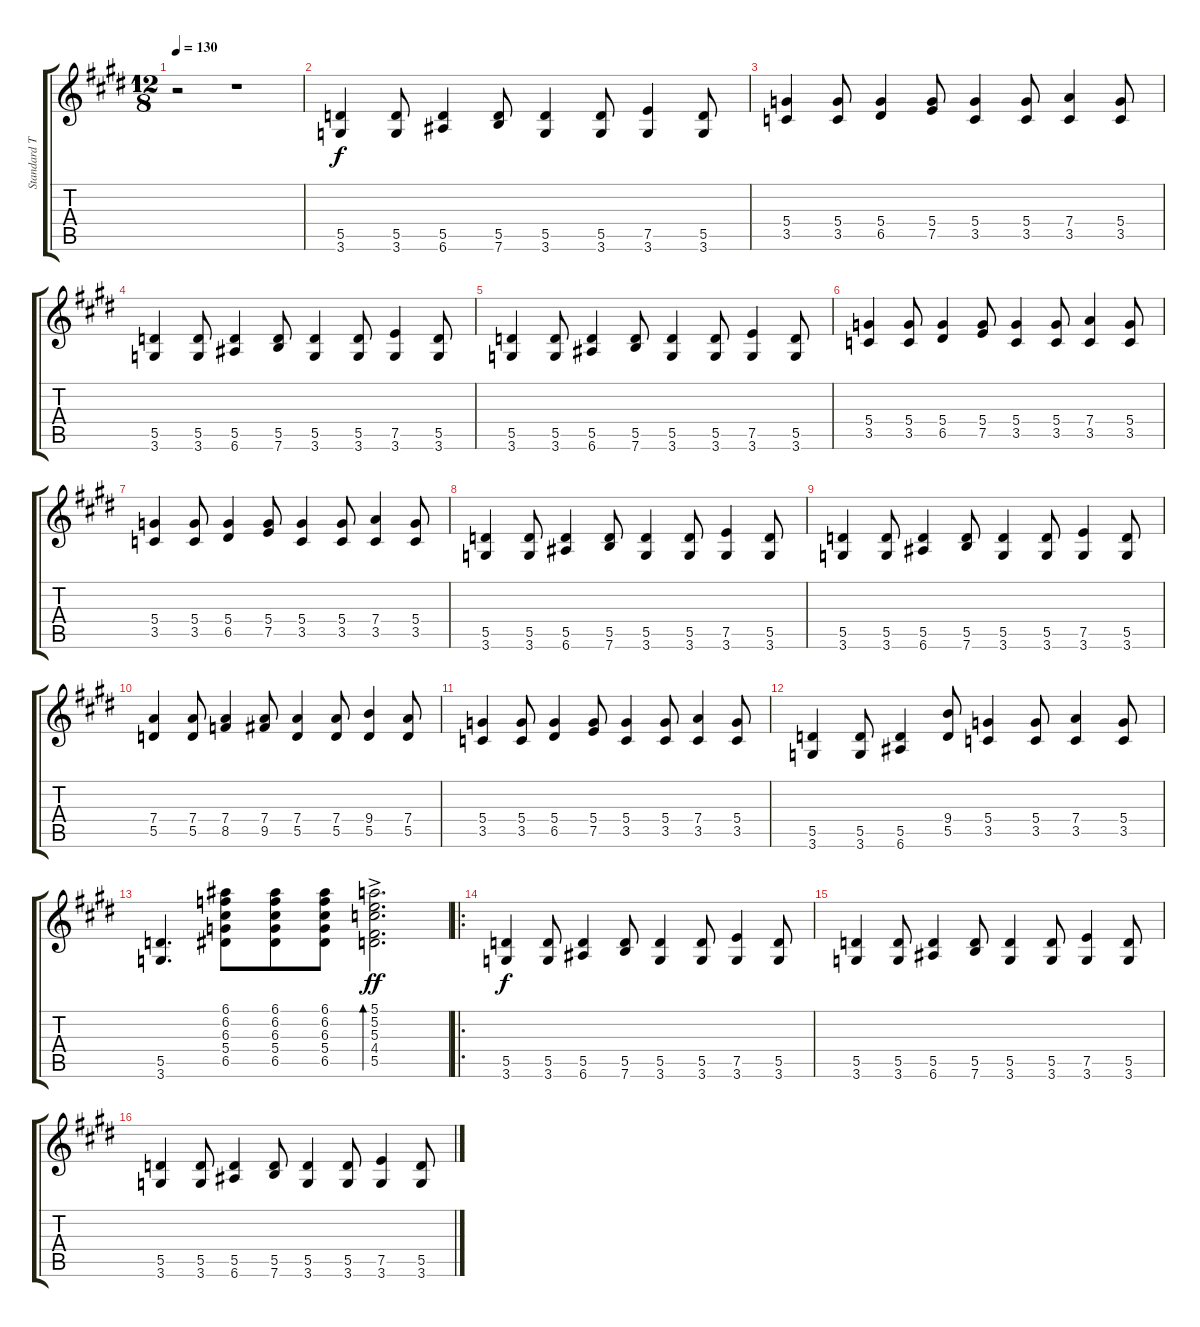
\track ("Standard Tuning Guitar" "Standard T") {instrument acousticguitarsteel}
\staff {score tabs}
\tuning (E4 B3 G3 D3 A2 E2) {hide}
\ts (12 8)
\tempo 130
\clef g2
\ks e
r.2{dy f instrument acousticguitarsteel} r.1 |
\ks c#minor
(5.5 3.6).4 (5.5 3.6).8 (5.5 6.6).4 (5.5 7.6).8 (5.5 3.6).4 (5.5 3.6).8 (7.5 3.6).4 (5.5 3.6).8 |
(5.4 3.5).4 (5.4 3.5).8 (5.4 6.5).4 (5.4 7.5).8 (5.4 3.5).4 (5.4 3.5).8 (7.4 3.5).4 (5.4 3.5).8 |
(5.5 3.6).4 (5.5 3.6).8 (5.5 6.6).4 (5.5 7.6).8 (5.5 3.6).4 (5.5 3.6).8 (7.5 3.6).4 (5.5 3.6).8 |
\ks e
(5.5 3.6).4 (5.5 3.6).8 (5.5 6.6).4 (5.5 7.6).8 (5.5 3.6).4 (5.5 3.6).8 (7.5 3.6).4 (5.5 3.6).8 |
\ks c#minor
(5.4 3.5).4 (5.4 3.5).8 (5.4 6.5).4 (5.4 7.5).8 (5.4 3.5).4 (5.4 3.5).8 (7.4 3.5).4 (5.4 3.5).8 |
(5.4 3.5).4 (5.4 3.5).8 (5.4 6.5).4 (5.4 7.5).8 (5.4 3.5).4 (5.4 3.5).8 (7.4 3.5).4 (5.4 3.5).8 |
\ks e
(5.5 3.6).4 (5.5 3.6).8 (5.5 6.6).4 (5.5 7.6).8 (5.5 3.6).4 (5.5 3.6).8 (7.5 3.6).4 (5.5 3.6).8 |
\ks c#minor
(5.5 3.6).4 (5.5 3.6).8 (5.5 6.6).4 (5.5 7.6).8 (5.5 3.6).4 (5.5 3.6).8 (7.5 3.6).4 (5.5 3.6).8 |
(7.4 5.5).4 (7.4 5.5).8 (7.4 8.5).4 (7.4 9.5).8 (7.4 5.5).4 (7.4 5.5).8 (9.4 5.5).4 (7.4 5.5).8 |
\ks e
(5.4 3.5).4 (5.4 3.5).8 (5.4 6.5).4 (5.4 7.5).8 (5.4 3.5).4 (5.4 3.5).8 (7.4 3.5).4 (5.4 3.5).8 |
\ks c#minor
(5.5 3.6).4 (5.5 3.6).8 (5.5 6.6).4 (9.4 5.5).8 (5.4 3.5).4 (5.4 3.5).8 (7.4 3.5).4 (5.4 3.5).8 |
(5.5 3.6).4{d} (6.1 6.2 6.3 5.4 6.5).8 (6.1 6.2 6.3 5.4 6.5).8 (6.1 6.2 6.3 5.4 6.5).8 (5.1{ac} 5.2{ac} 5.3{ac} 4.4{ac} 5.5{ac}).2{d bd 30 dy ff} |
\ro
\ks e
(5.5 3.6).4{dy f} (5.5 3.6).8 (5.5 6.6).4 (5.5 7.6).8 (5.5 3.6).4 (5.5 3.6).8 (7.5 3.6).4 (5.5 3.6).8 |
\ks c#minor
(5.5 3.6).4 (5.5 3.6).8 (5.5 6.6).4 (5.5 7.6).8 (5.5 3.6).4 (5.5 3.6).8 (7.5 3.6).4 (5.5 3.6).8 |
(5.5 3.6).4 (5.5 3.6).8 (5.5 6.6).4 (5.5 7.6).8 (5.5 3.6).4 (5.5 3.6).8 (7.5 3.6).4 (5.5 3.6).8
